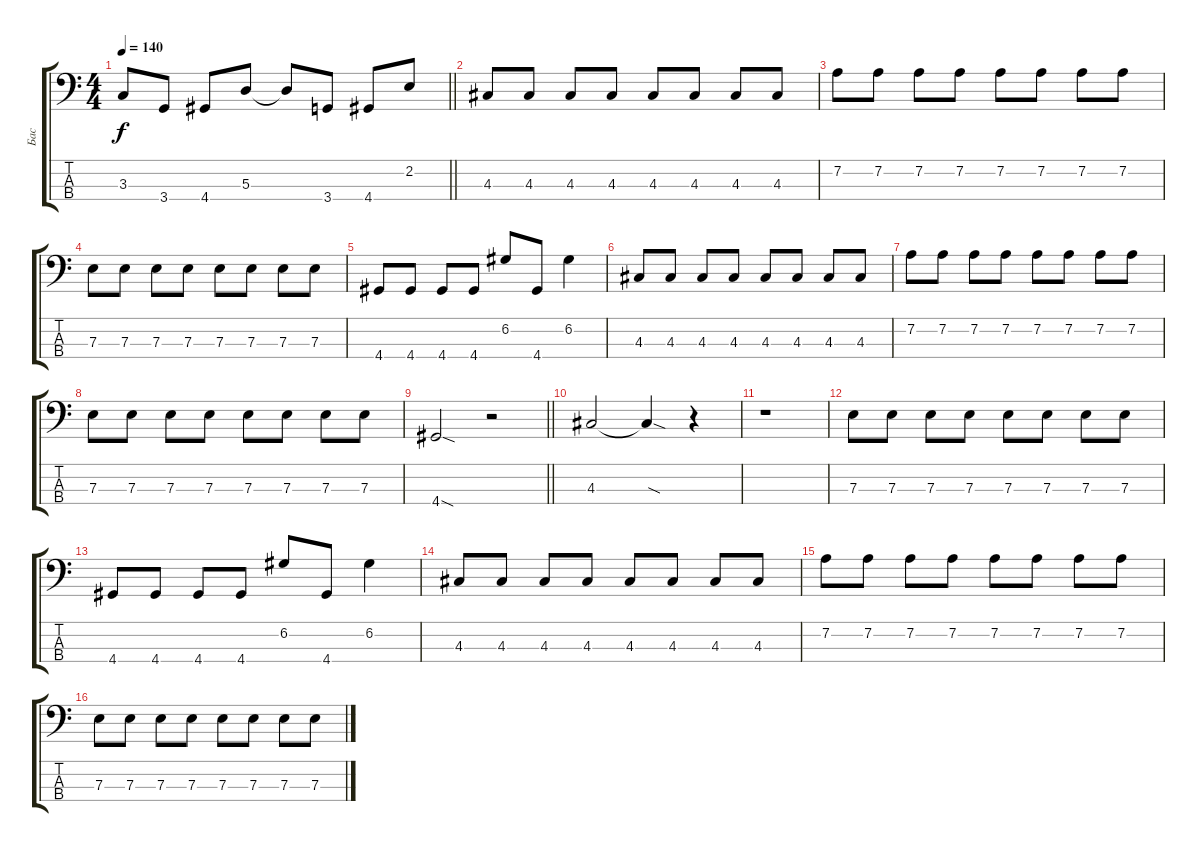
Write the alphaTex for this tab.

\track ("Бас" "Бас") {instrument electricbassfinger}
\staff {score tabs}
\tuning (G2 D2 A1 E1) {hide}
\ts (4 4)
\tempo 140
\clef f4
\barLineRight lightlight
\ks c
3.3{t}.8{dy f} 3.4.8 4.4.8 5.3.8 5.3{t}.8 3.4.8 4.4.8 2.2.8 |
4.3.8 4.3.8 4.3.8 4.3.8 4.3.8 4.3.8 4.3.8 4.3.8 |
7.2.8 7.2.8 7.2.8 7.2.8 7.2.8 7.2.8 7.2.8 7.2.8 |
7.3.8 7.3.8 7.3.8 7.3.8 7.3.8 7.3.8 7.3.8 7.3.8 |
4.4.8 4.4.8 4.4.8 4.4.8 6.2.8 4.4.8 6.2.4 |
4.3.8 4.3.8 4.3.8 4.3.8 4.3.8 4.3.8 4.3.8 4.3.8 |
7.2.8 7.2.8 7.2.8 7.2.8 7.2.8 7.2.8 7.2.8 7.2.8 |
7.3.8 7.3.8 7.3.8 7.3.8 7.3.8 7.3.8 7.3.8 7.3.8 |
\barLineRight lightlight
4.4{sod}.2 r.2 |
4.3.2 4.3{sod t}.4 r.4 |
r.1 |
7.3.8 7.3.8 7.3.8 7.3.8 7.3.8 7.3.8 7.3.8 7.3.8 |
4.4.8 4.4.8 4.4.8 4.4.8 6.2.8 4.4.8 6.2.4 |
4.3.8 4.3.8 4.3.8 4.3.8 4.3.8 4.3.8 4.3.8 4.3.8 |
7.2.8 7.2.8 7.2.8 7.2.8 7.2.8 7.2.8 7.2.8 7.2.8 |
7.3.8 7.3.8 7.3.8 7.3.8 7.3.8 7.3.8 7.3.8 7.3.8
